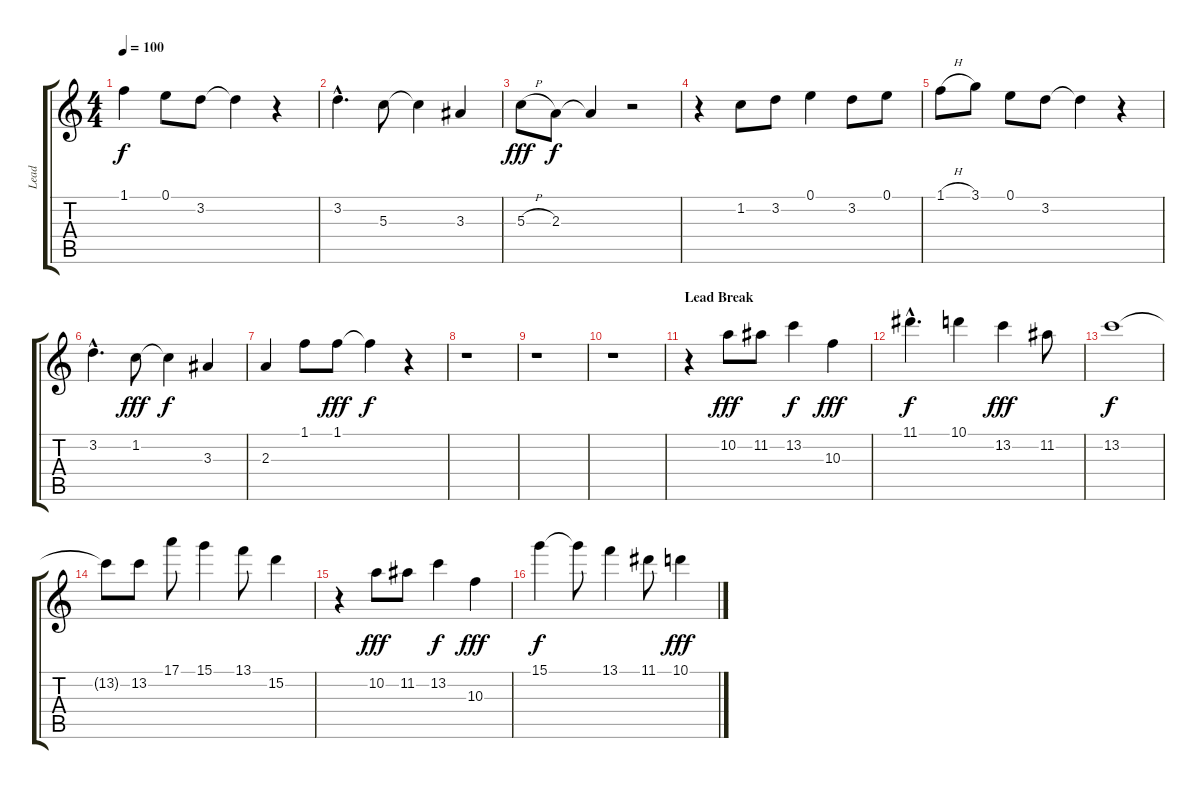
\track ("Lead" "Lead") {instrument overdrivenguitar}
\staff {score tabs}
\tuning (E4 B3 G3 D3 A2 E2) {hide}
\ts (4 4)
\tempo 100
\clef g2
\ks c
1.1.4{dy f} 0.1.8 3.2.8 3.2{t}.4 r.4 |
3.2{hac}.4{d} 5.3.8 5.3{t}.4 3.3.4 |
5.3{h}.8{dy fff} 2.3.8{dy f} 2.3{t}.4 r.2 |
r.4 1.2.8 3.2.8 0.1.4 3.2.8 0.1.8 |
1.1{h}.8 3.1.8 0.1.8 3.2.8 3.2{t}.4 r.4 |
3.2{hac}.4{d} 1.2.8{dy fff} 1.2{t}.4{dy f} 3.3.4 |
2.3.4 1.1.8 1.1.8{dy fff} 1.1{t}.4{dy f} r.4 |
r.1 |
r.1 |
r.1 |
\section ("" "Lead Break")
r.4{volume 14 instrument overdrivenguitar} 10.2.8{dy fff} 11.2.8 13.2.4{dy f} 10.3.4{dy fff} |
11.1{hac}.4{d dy f} 10.1.4 13.2.4{dy fff} 11.2.8 |
13.2.1{dy f} |
13.2{t}.8 13.2.8 17.1.8 15.1.4 13.1.8 15.2.4 |
r.4 10.2.8{dy fff} 11.2.8 13.2.4{dy f} 10.3.4{dy fff} |
15.1.4{dy f} 15.1{t}.8 13.1.4 11.1.8 10.1.4{dy fff}
